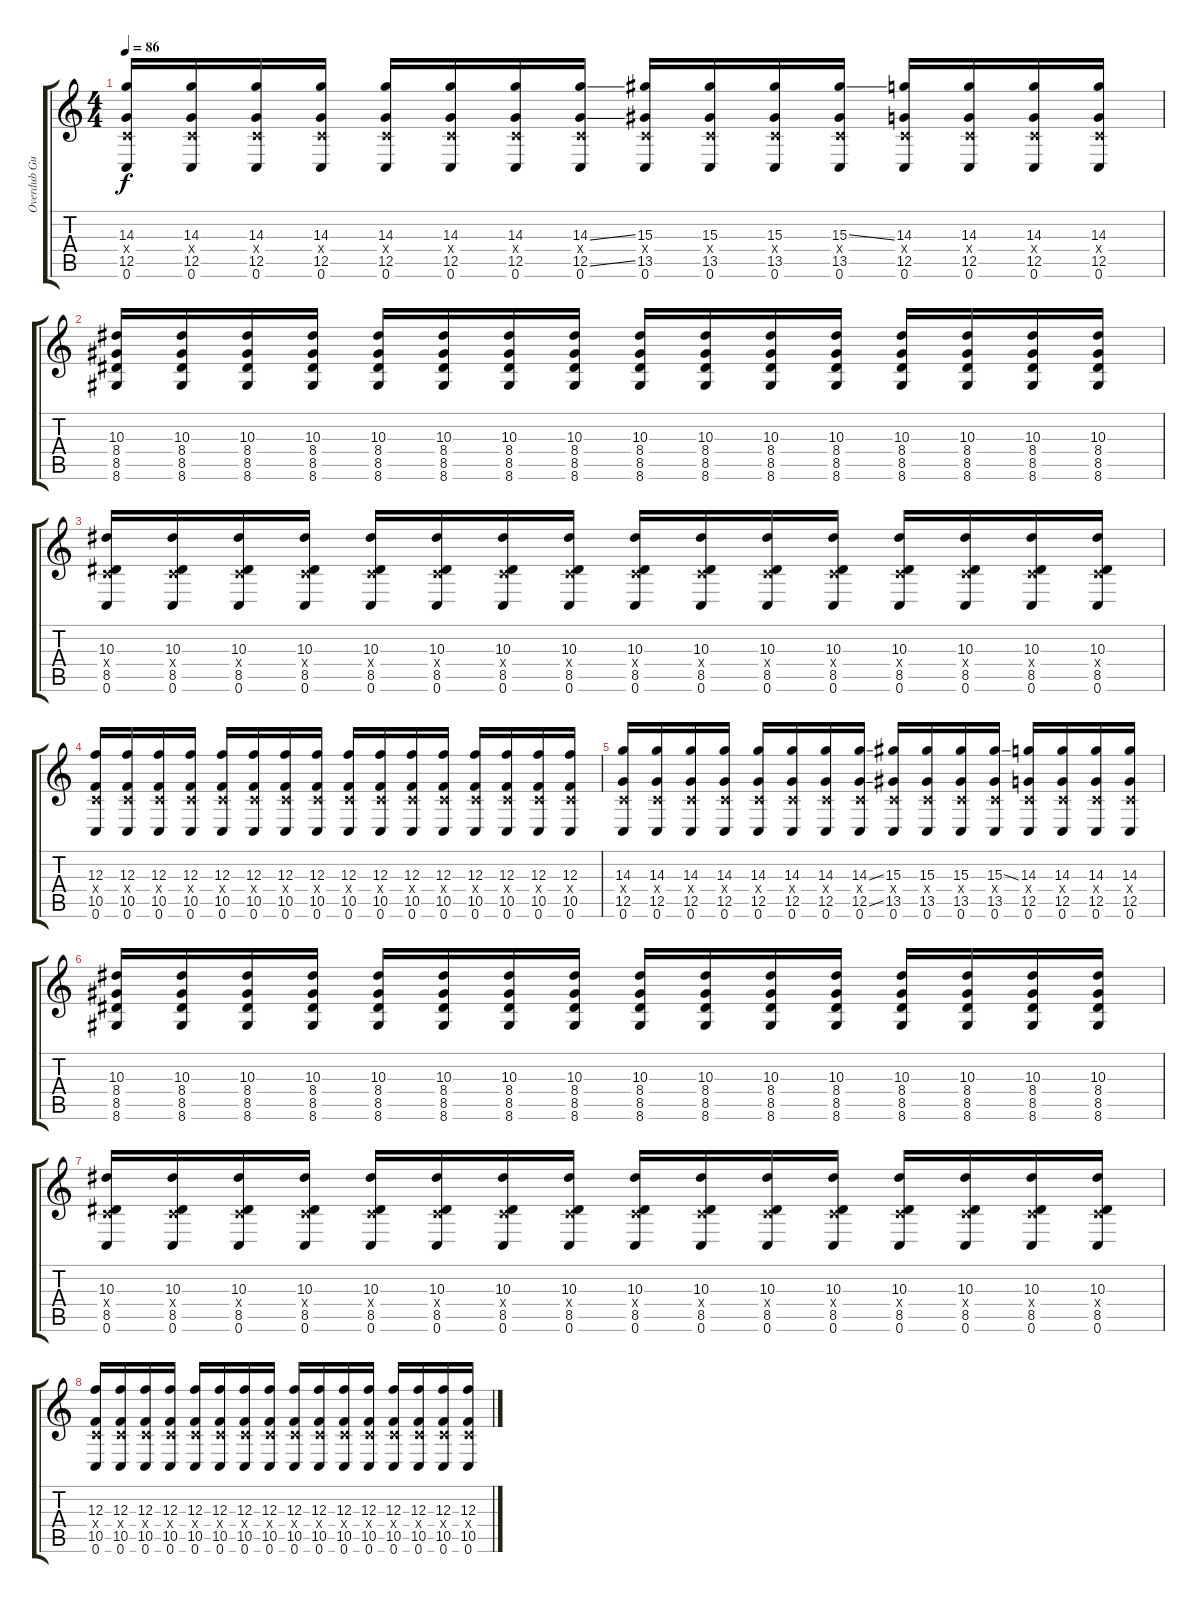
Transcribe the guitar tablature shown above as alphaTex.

\track ("Overdub Guitar (played by chino live)" "Overdub Gu") {instrument overdrivenguitar}
\staff {score tabs}
\tuning (D4 A3 F3 C3 G2 C2) {hide}
\ts (4 4)
\tempo 86
\clef g2
\ks c
(14.3 0.4{x} 12.5 0.6).16{dy f} (14.3 0.4{x} 12.5 0.6).16 (14.3 0.4{x} 12.5 0.6).16 (14.3 0.4{x} 12.5 0.6).16 (14.3 0.4{x} 12.5 0.6).16 (14.3 0.4{x} 12.5 0.6).16 (14.3 0.4{x} 12.5 0.6).16 (14.3{ss} 0.4{x} 12.5{ss} 0.6).16 (15.3 0.4{x} 13.5 0.6).16 (15.3 0.4{x} 13.5 0.6).16 (15.3 0.4{x} 13.5 0.6).16 (15.3{ss} 0.4{x} 13.5 0.6).16 (14.3 0.4{x} 12.5 0.6).16 (14.3 0.4{x} 12.5 0.6).16 (14.3 0.4{x} 12.5 0.6).16 (14.3 0.4{x} 12.5 0.6).16 |
(10.3 8.4 8.5 8.6).16 (10.3 8.4 8.5 8.6).16 (10.3 8.4 8.5 8.6).16 (10.3 8.4 8.5 8.6).16 (10.3 8.4 8.5 8.6).16 (10.3 8.4 8.5 8.6).16 (10.3 8.4 8.5 8.6).16 (10.3 8.4 8.5 8.6).16 (10.3 8.4 8.5 8.6).16 (10.3 8.4 8.5 8.6).16 (10.3 8.4 8.5 8.6).16 (10.3 8.4 8.5 8.6).16 (10.3 8.4 8.5 8.6).16 (10.3 8.4 8.5 8.6).16 (10.3 8.4 8.5 8.6).16 (10.3 8.4 8.5 8.6).16 |
(10.3 0.4{x} 8.5 0.6).16 (10.3 0.4{x} 8.5 0.6).16 (10.3 0.4{x} 8.5 0.6).16 (10.3 0.4{x} 8.5 0.6).16 (10.3 0.4{x} 8.5 0.6).16 (10.3 0.4{x} 8.5 0.6).16 (10.3 0.4{x} 8.5 0.6).16 (10.3 0.4{x} 8.5 0.6).16 (10.3 0.4{x} 8.5 0.6).16 (10.3 0.4{x} 8.5 0.6).16 (10.3 0.4{x} 8.5 0.6).16 (10.3 0.4{x} 8.5 0.6).16 (10.3 0.4{x} 8.5 0.6).16 (10.3 0.4{x} 8.5 0.6).16 (10.3 0.4{x} 8.5 0.6).16 (10.3 0.4{x} 8.5 0.6).16 |
(12.3 0.4{x} 10.5 0.6).16 (12.3 0.4{x} 10.5 0.6).16 (12.3 0.4{x} 10.5 0.6).16 (12.3 0.4{x} 10.5 0.6).16 (12.3 0.4{x} 10.5 0.6).16 (12.3 0.4{x} 10.5 0.6).16 (12.3 0.4{x} 10.5 0.6).16 (12.3 0.4{x} 10.5 0.6).16 (12.3 0.4{x} 10.5 0.6).16 (12.3 0.4{x} 10.5 0.6).16 (12.3 0.4{x} 10.5 0.6).16 (12.3 0.4{x} 10.5 0.6).16 (12.3 0.4{x} 10.5 0.6).16 (12.3 0.4{x} 10.5 0.6).16 (12.3 0.4{x} 10.5 0.6).16 (12.3 0.4{x} 10.5 0.6).16 |
(14.3 0.4{x} 12.5 0.6).16 (14.3 0.4{x} 12.5 0.6).16 (14.3 0.4{x} 12.5 0.6).16 (14.3 0.4{x} 12.5 0.6).16 (14.3 0.4{x} 12.5 0.6).16 (14.3 0.4{x} 12.5 0.6).16 (14.3 0.4{x} 12.5 0.6).16 (14.3{ss} 0.4{x} 12.5{ss} 0.6).16 (15.3 0.4{x} 13.5 0.6).16 (15.3 0.4{x} 13.5 0.6).16 (15.3 0.4{x} 13.5 0.6).16 (15.3{ss} 0.4{x} 13.5 0.6).16 (14.3 0.4{x} 12.5 0.6).16 (14.3 0.4{x} 12.5 0.6).16 (14.3 0.4{x} 12.5 0.6).16 (14.3 0.4{x} 12.5 0.6).16 |
(10.3 8.4 8.5 8.6).16 (10.3 8.4 8.5 8.6).16 (10.3 8.4 8.5 8.6).16 (10.3 8.4 8.5 8.6).16 (10.3 8.4 8.5 8.6).16 (10.3 8.4 8.5 8.6).16 (10.3 8.4 8.5 8.6).16 (10.3 8.4 8.5 8.6).16 (10.3 8.4 8.5 8.6).16 (10.3 8.4 8.5 8.6).16 (10.3 8.4 8.5 8.6).16 (10.3 8.4 8.5 8.6).16 (10.3 8.4 8.5 8.6).16 (10.3 8.4 8.5 8.6).16 (10.3 8.4 8.5 8.6).16 (10.3 8.4 8.5 8.6).16 |
(10.3 0.4{x} 8.5 0.6).16 (10.3 0.4{x} 8.5 0.6).16 (10.3 0.4{x} 8.5 0.6).16 (10.3 0.4{x} 8.5 0.6).16 (10.3 0.4{x} 8.5 0.6).16 (10.3 0.4{x} 8.5 0.6).16 (10.3 0.4{x} 8.5 0.6).16 (10.3 0.4{x} 8.5 0.6).16 (10.3 0.4{x} 8.5 0.6).16 (10.3 0.4{x} 8.5 0.6).16 (10.3 0.4{x} 8.5 0.6).16 (10.3 0.4{x} 8.5 0.6).16 (10.3 0.4{x} 8.5 0.6).16 (10.3 0.4{x} 8.5 0.6).16 (10.3 0.4{x} 8.5 0.6).16 (10.3 0.4{x} 8.5 0.6).16 |
(12.3 0.4{x} 10.5 0.6).16 (12.3 0.4{x} 10.5 0.6).16 (12.3 0.4{x} 10.5 0.6).16 (12.3 0.4{x} 10.5 0.6).16 (12.3 0.4{x} 10.5 0.6).16 (12.3 0.4{x} 10.5 0.6).16 (12.3 0.4{x} 10.5 0.6).16 (12.3 0.4{x} 10.5 0.6).16 (12.3 0.4{x} 10.5 0.6).16 (12.3 0.4{x} 10.5 0.6).16 (12.3 0.4{x} 10.5 0.6).16 (12.3 0.4{x} 10.5 0.6).16 (12.3 0.4{x} 10.5 0.6).16 (12.3 0.4{x} 10.5 0.6).16 (12.3 0.4{x} 10.5 0.6).16 (12.3 0.4{x} 10.5 0.6).16
